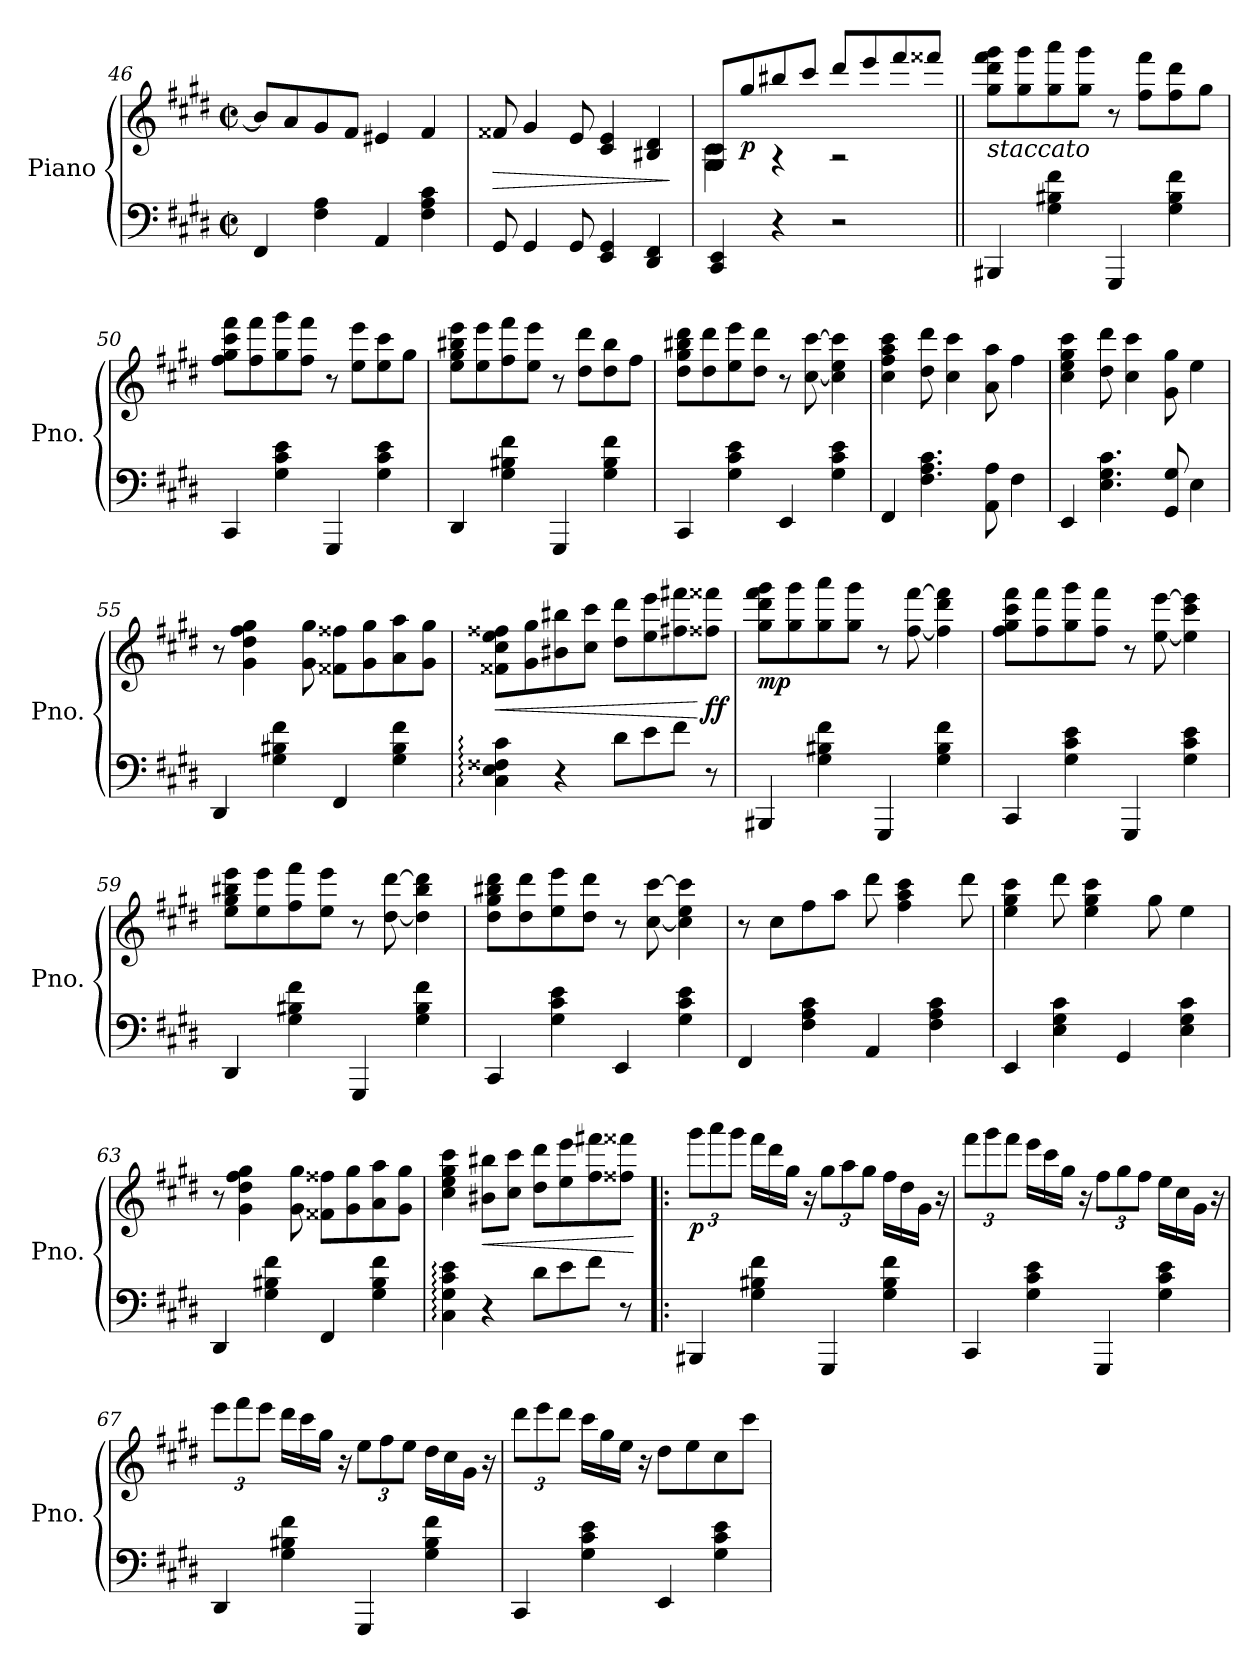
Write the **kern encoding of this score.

**kern	**kern	**dynam
*part1	*part1	*part1
*staff2	*staff1	*staff1/2
*I"Piano	*	*
*I'Pno.	*	*
*clefF4	*clefG2	*
*k[f#c#g#d#]	*k[f#c#g#d#]	*
*M2/2	*M2/2	*
*met(c|)	*met(c|)	*
=46	=46	=46
4FF#/	8b/L]	.
.	8a/	.
4F#\ 4A\	8g#/	.
.	8f#/J	.
4AA/	4e#X/	.
4F#\ 4A\ 4c#\	4f#/	.
=47	=47	=47
!	!	!LO:HP:b
8GG#/	8f##X/	>
4GG#/	4g#/	.
8GG#/	8e/	.
4EE/ 4GG#/	4c#/ 4e/	.
4DD#/ 4FF#/	4B#X/ 4d#/	.
.	.	]
=48	=48	=48
*	*^	*
4CC#/ 4EE/	8G#/ 8c#/L	4G#\ 4c#\	.
!	!	!	!LO:DY:b
.	8gg#/	.	p
4r	8bb#X/	4r	.
.	8ccc#/J	.	.
2r	8ddd#/L	2r	.
.	8eee/	.	.
.	8fff#/	.	.
.	8fff##X/J	.	.
*	*v	*v	*
!!LO:LB:g=z
=49||	=49||	=49||
!	!LO:TX:b:i:t=staccato	!
4BBB#X/	8gg#\ 8ddd#\ 8fff#\ 8ggg#\L	.
.	8gg#\ 8ggg#\	.
4G#\ 4B#X\ 4f#\	8gg#\ 8aaa\	.
.	8gg#\ 8ggg#\J	.
4GGG#/	8r	.
.	8ff#\ 8fff#\L	.
4G#\ 4B#\ 4f#\	8ff#\ 8ddd#\	.
.	8gg#\J	.
=50	=50	=50
4CC#/	8ff#\ 8gg#\ 8ccc#\ 8fff#\L	.
.	8ff#\ 8fff#\	.
4G#\ 4c#\ 4e\	8gg#\ 8ggg#\	.
.	8ff#\ 8fff#\J	.
4GGG#/	8r	.
.	8ee\ 8eee\L	.
4G#\ 4c#\ 4e\	8ee\ 8ccc#\	.
.	8gg#\J	.
=51	=51	=51
4DD#/	8ee\ 8gg#\ 8bb#X\ 8eee\L	.
.	8ee\ 8eee\	.
4G#\ 4B#X\ 4f#\	8ff#\ 8fff#\	.
.	8ee\ 8eee\J	.
4GGG#/	8r	.
.	8dd#\ 8ddd#\L	.
4G#\ 4B#\ 4f#\	8dd#\ 8bb#\	.
.	8ff#\J	.
=52	=52	=52
4CC#/	8dd#\ 8gg#\ 8bb#X\ 8ddd#\L	.
.	8dd#\ 8ddd#\	.
4G#\ 4c#\ 4e\	8ee\ 8eee\	.
.	8dd#\ 8ddd#\J	.
4EE/	8r	.
.	[8cc#\ [8ccc#\	.
4G#\ 4c#\ 4e\	4cc#\] 4ee\ 4ccc#\]	.
!!LO:LB:g=z
=53	=53	=53
4FF#/	4cc#\ 4ff#\ 4aa\ 4ccc#\	.
4.F#\ 4.A\ 4.c#\	8dd#\ 8ddd#\	.
.	4cc#\ 4ccc#\	.
8AA\ 8A\	8a\ 8aa\	.
4F#\	4ff#\	.
=54	=54	=54
4EE/	4cc#\ 4ee\ 4gg#\ 4ccc#\	.
4.E\ 4.G#\ 4.c#\	8dd#\ 8ddd#\	.
.	4cc#\ 4ccc#\	.
8GG#/ 8G#/	8g#\ 8gg#\	.
4E\	4ee\	.
=55	=55	=55
4DD#/	8r	.
.	4g#\ 4dd#\ 4ff#\ 4gg#\	.
4G#\ 4B#X\ 4f#\	.	.
.	8g#\ 8gg#\	.
4FF#/	8f##X\ 8ff##X\L	.
.	8g#\ 8gg#\	.
4G#\ 4B#\ 4f#\	8a\ 8aa\	.
.	8g#\ 8gg#\J	.
=56	=56	=56
!	!	!LO:HP:b
4C#\: 4E\: 4F##X\: 4c#\:	8f##X\ 8cc#\ 8ee\ 8ff##X\L	<
.	8g#\ 8gg#\	.
4r	8b#X\ 8bb#X\	.
.	8cc#\ 8ccc#\J	.
8d#\L	8dd#\ 8ddd#\L	.
8e\	8ee\ 8eee\	.
8f#\J	8ff#X\ 8fff#X\	.
!	!	!LO:DY:n=1:b
8r	8ff##X\ 8fff##X\J	[ ff
!!LO:PB:g=z
=57	=57	=57
!	!	!LO:DY:b
4BBB#X/	8gg#\ 8ddd#\ 8fff#\ 8ggg#\L	mp
.	8gg#\ 8ggg#\	.
4G#\ 4B#X\ 4f#\	8gg#\ 8aaa\	.
.	8gg#\ 8ggg#\J	.
4GGG#/	8r	.
.	[8ff#\ [8fff#\	.
4G#\ 4B#\ 4f#\	4ff#\] 4ddd#\ 4fff#\]	.
=58	=58	=58
4CC#/	8ff#\ 8gg#\ 8ccc#\ 8fff#\L	.
.	8ff#\ 8fff#\	.
4G#\ 4c#\ 4e\	8gg#\ 8ggg#\	.
.	8ff#\ 8fff#\J	.
4GGG#/	8r	.
.	[8ee\ [8eee\	.
4G#\ 4c#\ 4e\	4ee\] 4ccc#\ 4eee\]	.
=59	=59	=59
4DD#/	8ee\ 8gg#\ 8bb#X\ 8eee\L	.
.	8ee\ 8eee\	.
4G#\ 4B#X\ 4f#\	8ff#\ 8fff#\	.
.	8ee\ 8eee\J	.
4GGG#/	8r	.
.	[8dd#\ [8ddd#\	.
4G#\ 4B#\ 4f#\	4dd#\] 4bb#\ 4ddd#\]	.
=60	=60	=60
4CC#/	8dd#\ 8gg#\ 8bb#X\ 8ddd#\L	.
.	8dd#\ 8ddd#\	.
4G#\ 4c#\ 4e\	8ee\ 8eee\	.
.	8dd#\ 8ddd#\J	.
4EE/	8r	.
.	[8cc#\ [8ccc#\	.
4G#\ 4c#\ 4e\	4cc#\] 4ee\ 4ccc#\]	.
!!LO:LB:g=z
=61	=61	=61
4FF#/	8r	.
.	8cc#\L	.
4F#\ 4A\ 4c#\	8ff#\	.
.	8aa\J	.
4AA/	8ddd#\	.
.	4ff#\ 4aa\ 4ccc#\	.
4F#\ 4A\ 4c#\	.	.
.	8ddd#\	.
=62	=62	=62
4EE/	4ee\ 4gg#\ 4ccc#\	.
4E\ 4G#\ 4c#\	8ddd#\	.
.	4ee\ 4gg#\ 4ccc#\	.
4GG#/	.	.
.	8gg#\	.
4E\ 4G#\ 4c#\	4ee\	.
=63	=63	=63
4DD#/	8r	.
.	4g#\ 4dd#\ 4ff#\ 4gg#\	.
4G#\ 4B#X\ 4f#\	.	.
.	8g#\ 8gg#\	.
4FF#/	8f##X\ 8ff##X\L	.
.	8g#\ 8gg#\	.
4G#\ 4B#\ 4f#\	8a\ 8aa\	.
.	8g#\ 8gg#\J	.
=64	=64	=64
4C#\: 4G#\: 4c#\: 4e\:	4cc#\ 4ee\ 4gg#\ 4ccc#\	.
!	!	!LO:HP:b
4r	8b#X\ 8bb#X\L	<
.	8cc#\ 8ccc#\J	.
8d#\L	8dd#\ 8ddd#\L	.
8e\	8ee\ 8eee\	.
8f#\J	8ff#\ 8fff#X\	.
8r	8ff##X\ 8fff##X\J	.
.	.	[
!!LO:LB:g=z
=65!|:	=65!|:	=65!|:
*	*Xbrackettup	*
!	!	!LO:DY:b
4BBB#X/	12ggg#\L	p
.	12aaa\	.
.	12ggg#\J	.
4G#\ 4B#X\ 4f#\	16fff#\LL	.
.	16ddd#\	.
.	16gg#\JJ	.
.	16r	.
4GGG#/	12gg#\L	.
.	12aa\	.
.	12gg#\J	.
4G#\ 4B#\ 4f#\	16ff#\LL	.
.	16dd#\	.
.	16g#\JJ	.
.	16r	.
=66	=66	=66
4CC#/	12fff#\L	.
.	12ggg#\	.
.	12fff#\J	.
4G#\ 4c#\ 4e\	16eee\LL	.
.	16ccc#\	.
.	16gg#\JJ	.
.	16r	.
4GGG#/	12ff#\L	.
.	12gg#\	.
.	12ff#\J	.
4G#\ 4c#\ 4e\	16ee\LL	.
.	16cc#\	.
.	16g#\JJ	.
.	16r	.
!!LO:LB:g=z
=67	=67	=67
4DD#/	12eee\L	.
.	12fff#\	.
.	12eee\J	.
4G#\ 4B#X\ 4f#\	16ddd#\LL	.
.	16ccc#\	.
.	16gg#\JJ	.
.	16r	.
4GGG#/	12ee\L	.
.	12ff#\	.
.	12ee\J	.
4G#\ 4B#\ 4f#\	16dd#\LL	.
.	16cc#\	.
.	16g#\JJ	.
.	16r	.
=68	=68	=68
4CC#/	12ddd#\L	.
.	12eee\	.
.	12ddd#\J	.
4G#\ 4c#\ 4e\	16ccc#\LL	.
.	16gg#\	.
.	16ee\JJ	.
.	16r	.
4EE/	8dd#\L	.
.	8ee\	.
4G#\ 4c#\ 4e\	8cc#\	.
.	8ccc#\J	.
=	=	=
*-	*-	*-
